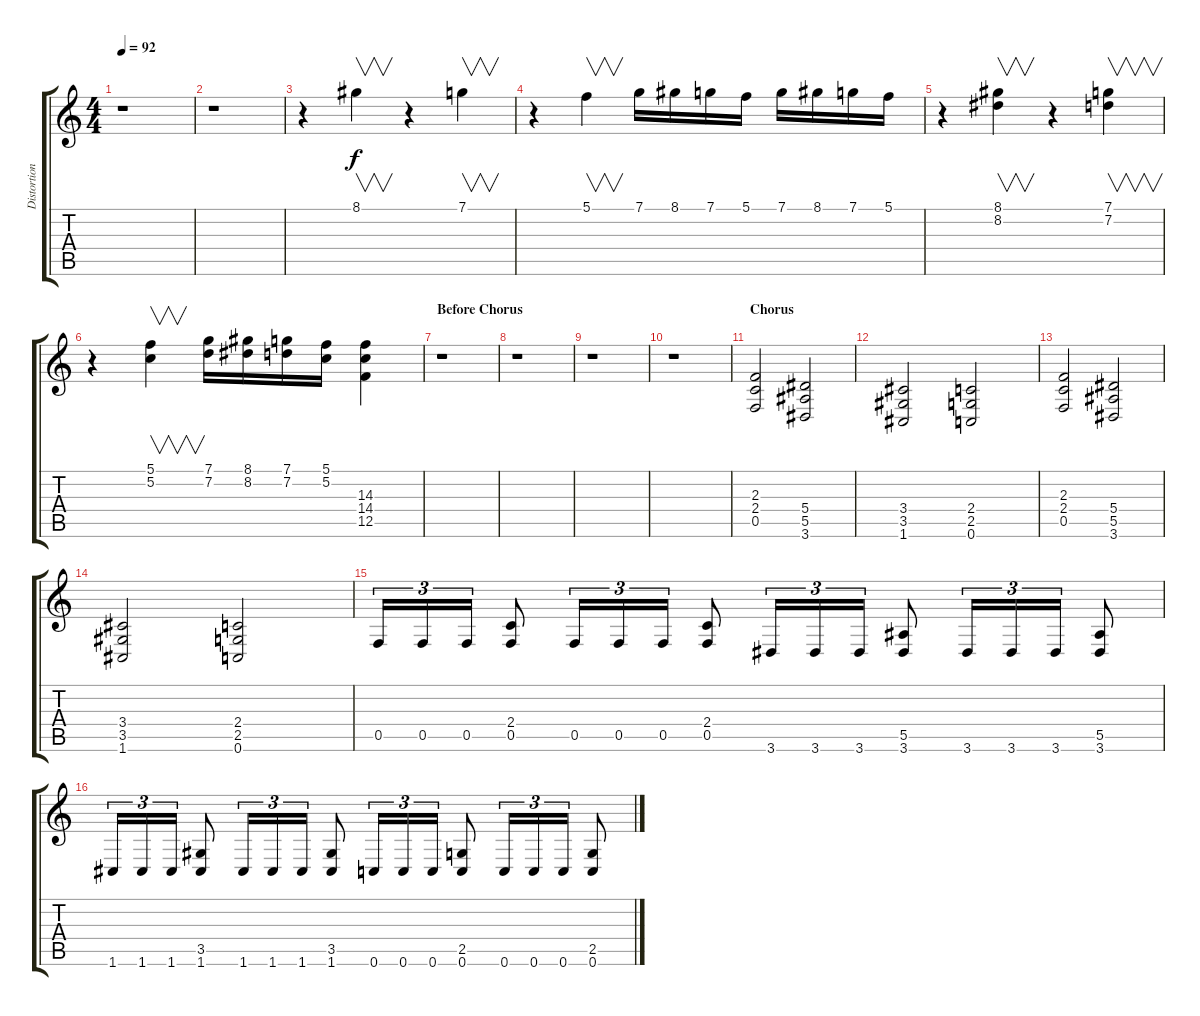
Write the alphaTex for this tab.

\track ("Distortion Guitar" "Distortion") {instrument distortionguitar}
\staff {score tabs}
\tuning (C4 G3 Eb3 Bb2 F2 C2) {hide}
\ts (4 4)
\tempo 92
\clef g2
\ks c
r.1{dy f} |
r.1 |
r.4 8.1.4{v} r.4 7.1.4{v} |
r.4 5.1.4{v} 7.1.16 8.1.16 7.1.16 5.1.16 7.1.16 8.1.16 7.1.16 5.1.16 |
r.4 (8.1 8.2).4{v} r.4 (7.1 7.2).4{v} |
r.4 (5.1 5.2).4{v} (7.1 7.2).16 (8.1 8.2).16 (7.1 7.2).16 (5.1 5.2).16 (14.3 14.4 12.5).4 |
\section ("" "Before Chorus")
r.1 |
r.1 |
r.1 |
r.1 |
\section ("" "Chorus")
(2.3 2.4 0.5).2 (5.4 5.5 3.6).2 |
(3.4 3.5 1.6).2 (2.4 2.5 0.6).2 |
(2.3 2.4 0.5).2 (5.4 5.5 3.6).2 |
(3.4 3.5 1.6).2 (2.4 2.5 0.6).2 |
0.5.16{tu (3 2)} 0.5.16{tu (3 2)} 0.5.16{tu (3 2)} (2.4 0.5).8 0.5.16{tu (3 2)} 0.5.16{tu (3 2)} 0.5.16{tu (3 2)} (2.4 0.5).8 3.6.16{tu (3 2)} 3.6.16{tu (3 2)} 3.6.16{tu (3 2)} (5.5 3.6).8 3.6.16{tu (3 2)} 3.6.16{tu (3 2)} 3.6.16{tu (3 2)} (5.5 3.6).8 |
1.6.16{tu (3 2)} 1.6.16{tu (3 2)} 1.6.16{tu (3 2)} (3.5 1.6).8 1.6.16{tu (3 2)} 1.6.16{tu (3 2)} 1.6.16{tu (3 2)} (3.5 1.6).8 0.6.16{tu (3 2)} 0.6.16{tu (3 2)} 0.6.16{tu (3 2)} (2.5 0.6).8 0.6.16{tu (3 2)} 0.6.16{tu (3 2)} 0.6.16{tu (3 2)} (2.5 0.6).8
